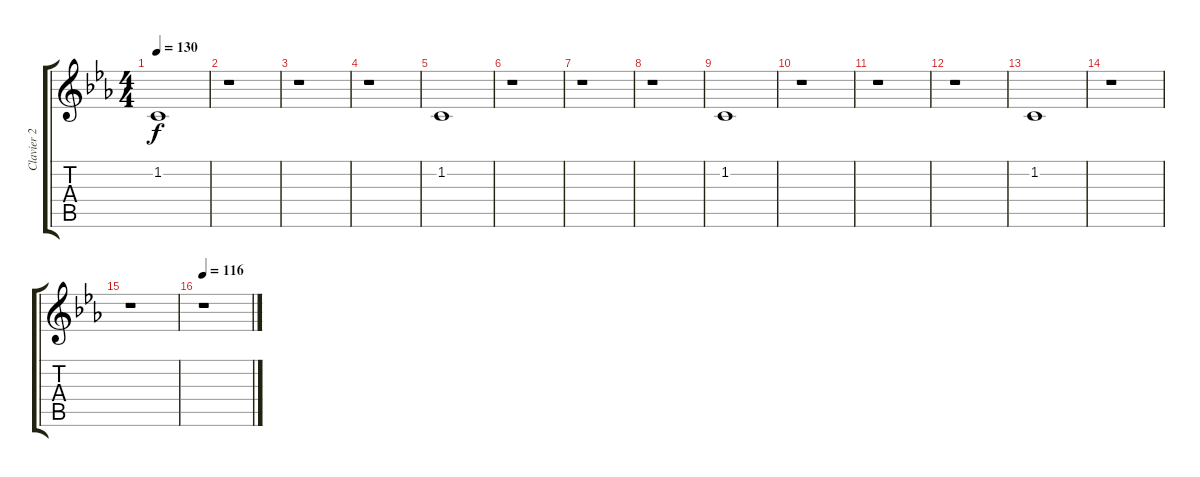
\track ("Clavier 2" "Clavier 2") {instrument tubularbells}
\staff {score tabs}
\tuning (E4 B3 G3 D3 A2 E2) {hide}
\ts (4 4)
\tempo 130
\clef g2
\ks eb
1.2.1{dy f instrument tubularbells} |
r.1 |
r.1 |
r.1 |
1.2.1 |
r.1 |
r.1 |
r.1 |
1.2.1 |
r.1 |
r.1 |
r.1 |
1.2.1 |
r.1 |
r.1 |
\tempo 116
r.1
